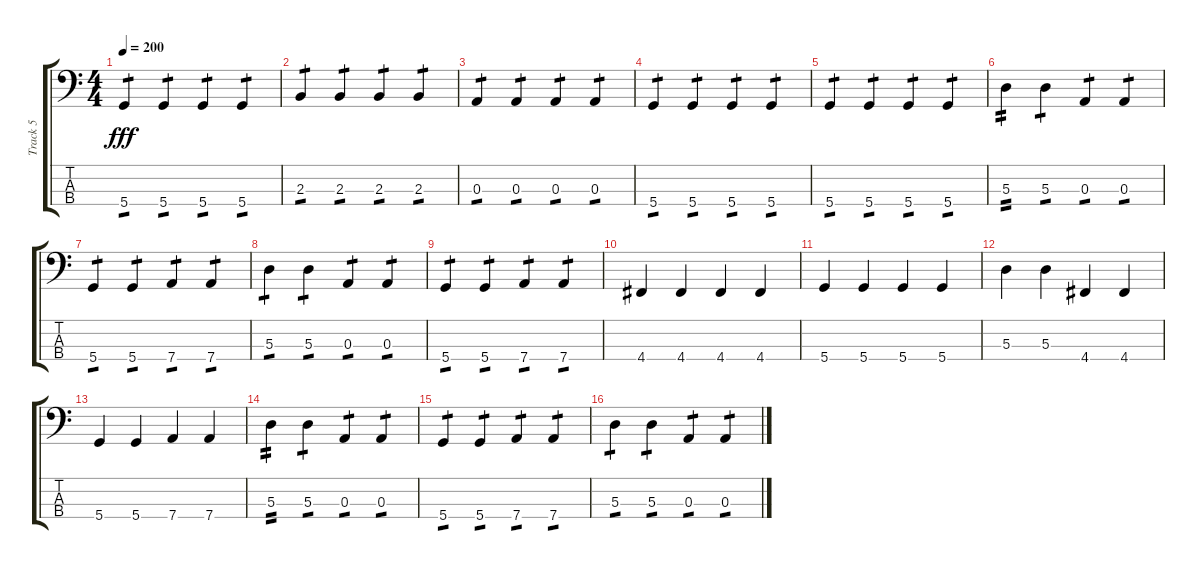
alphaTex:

\track ("Track 5" "Track 5") {instrument electricbasspick}
\staff {score tabs}
\tuning (G2 D2 A1 D1) {hide}
\ts (4 4)
\tempo 200
\clef f4
\ks c
5.4.4{tp 1 dy fff} 5.4.4{tp 1} 5.4.4{tp 1} 5.4.4{tp 1} |
2.3.4{tp 1} 2.3.4{tp 1} 2.3.4{tp 1} 2.3.4{tp 1} |
0.3.4{tp 1} 0.3.4{tp 1} 0.3.4{tp 1} 0.3.4{tp 1} |
5.4.4{tp 1} 5.4.4{tp 1} 5.4.4{tp 1} 5.4.4{tp 1} |
5.4.4{tp 1} 5.4.4{tp 1} 5.4.4{tp 1} 5.4.4{tp 1} |
5.3.4{tp 2} 5.3.4{tp 1} 0.3.4{tp 1} 0.3.4{tp 1} |
5.4.4{tp 1} 5.4.4{tp 1} 7.4.4{tp 1} 7.4.4{tp 1} |
5.3.4{tp 1} 5.3.4{tp 1} 0.3.4{tp 1} 0.3.4{tp 1} |
5.4.4{tp 1} 5.4.4{tp 1} 7.4.4{tp 1} 7.4.4{tp 1} |
4.4.4 4.4.4 4.4.4 4.4.4 |
5.4.4 5.4.4 5.4.4 5.4.4 |
5.3.4 5.3.4 4.4.4 4.4.4 |
5.4.4 5.4.4 7.4.4 7.4.4 |
5.3.4{tp 2} 5.3.4{tp 1} 0.3.4{tp 1} 0.3.4{tp 1} |
5.4.4{tp 1} 5.4.4{tp 1} 7.4.4{tp 1} 7.4.4{tp 1} |
5.3.4{tp 1} 5.3.4{tp 1} 0.3.4{tp 1} 0.3.4{tp 1}
